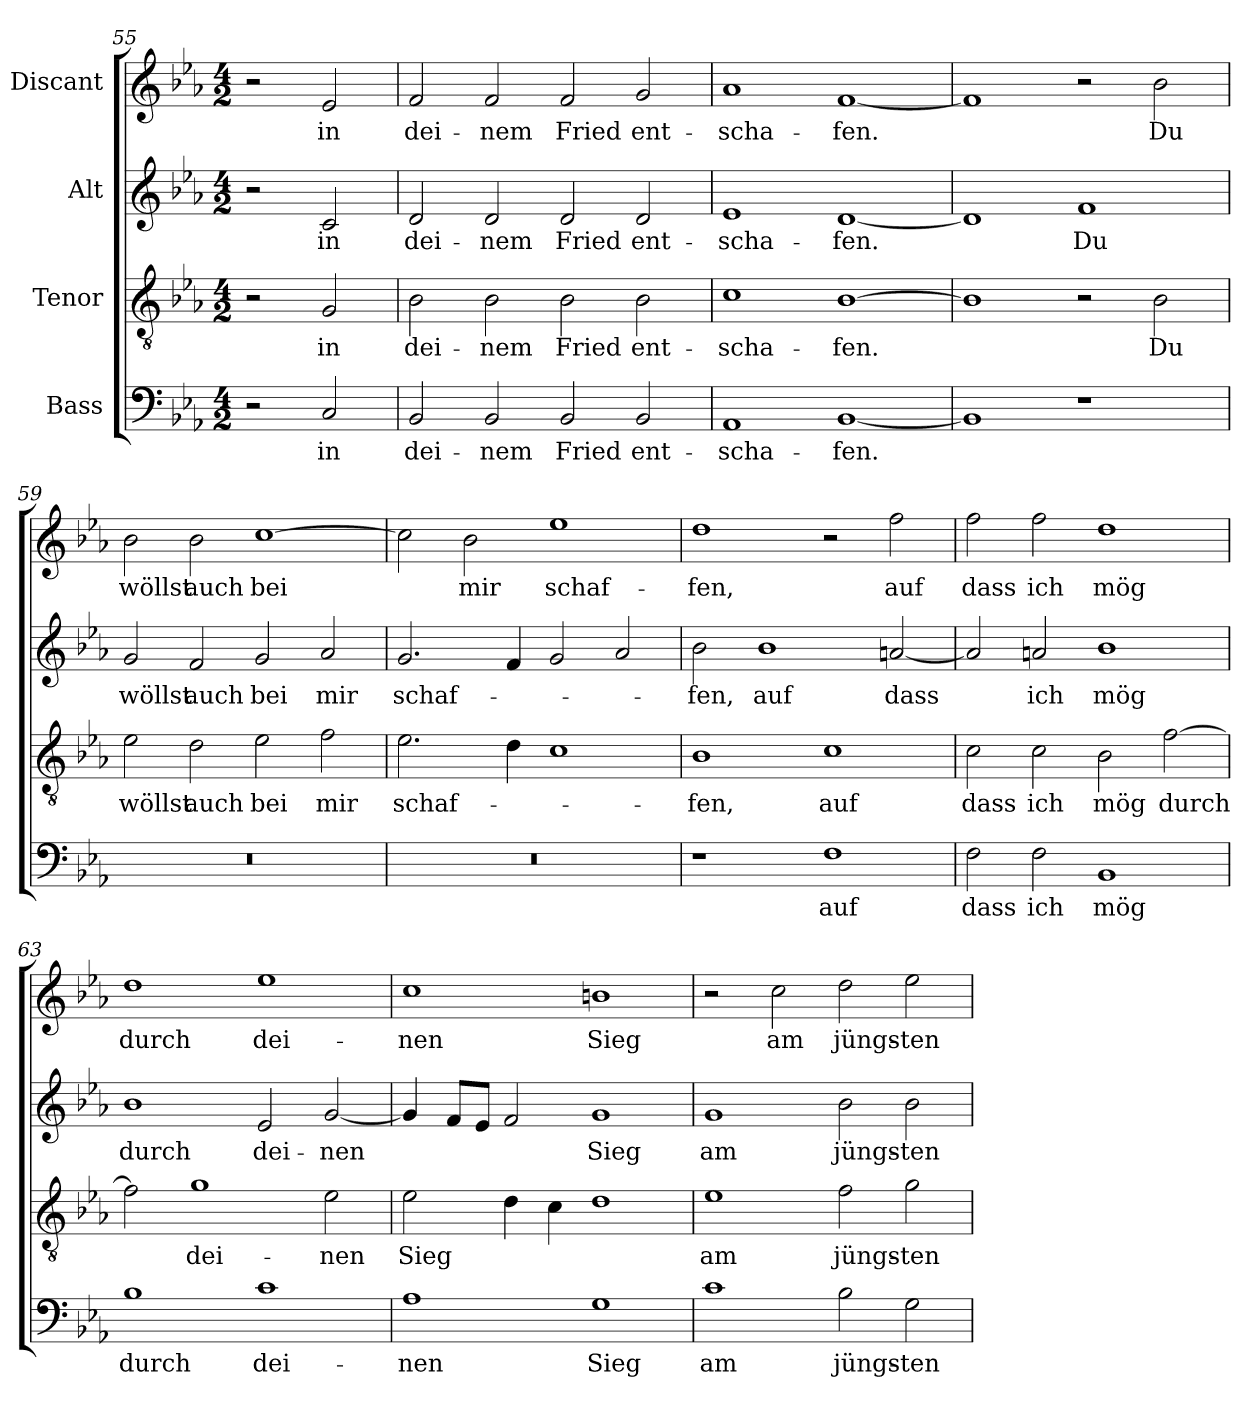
**kern	**text	**kern	**text	**kern	**text	**kern	**text
*part4	*part4	*part3	*part3	*part2	*part2	*part1	*part1
*staff4	*staff4	*staff3	*staff3	*staff2	*staff2	*staff1	*staff1
*I"Bass	*	*I"Tenor	*	*I"Alt	*	*I"Discant	*
!!LO:PB:g=z
*clefF4	*	*clefGv2	*	*clefG2	*	*clefG2	*
*k[b-e-a-]	*	*k[b-e-a-]	*	*k[b-e-a-]	*	*k[b-e-a-]	*
*M4/2	*	*M4/2	*	*M4/2	*	*M4/2	*
=55X1	=55X1	=55X1	=55X1	=55X1	=55X1	=55X1	=55X1
2r	.	2r	.	2r	.	2r	.
!	!LO:LY:b	!	!LO:LY:b	!	!LO:LY:b	!	!LO:LY:b
2C/	in	2G/	in	2c/	in	2e-/	in
=56	=56	=56	=56	=56	=56	=56	=56
!	!LO:LY:b	!	!LO:LY:b	!	!LO:LY:b	!	!LO:LY:b
2BB-/	dei-	2B-\	dei-	2d/	dei-	2f/	dei-
!	!LO:LY:b	!	!LO:LY:b	!	!LO:LY:b	!	!LO:LY:b
2BB-/	-nem	2B-\	-nem	2d/	-nem	2f/	-nem
!	!LO:LY:b	!	!LO:LY:b	!	!LO:LY:b	!	!LO:LY:b
2BB-/	Fried	2B-\	Fried	2d/	Fried	2f/	Fried
!	!LO:LY:b	!	!LO:LY:b	!	!LO:LY:b	!	!LO:LY:b
2BB-/	ent-	2B-\	ent-	2d/	ent-	2g/	ent-
=57	=57	=57	=57	=57	=57	=57	=57
!	!LO:LY:b	!	!LO:LY:b	!	!LO:LY:b	!	!LO:LY:b
1AA-	-scha-	1c	-scha-	1e-	-scha-	1a-	-scha-
!	!LO:LY:b	!	!LO:LY:b	!	!LO:LY:b	!	!LO:LY:b
[1BB-	-fen.	[1B-	-fen.	[1d	-fen.	[1f	-fen.
=58	=58	=58	=58	=58	=58	=58	=58
1BB-]	.	1B-]	.	1d]	.	1f]	.
!	!	!	!	!	!LO:LY:b	!	!
1r	.	2r	.	1f	Du	2r	.
!	!	!	!LO:LY:b	!	!	!	!LO:LY:b
.	.	2B-\	Du	.	.	2b-\	Du
=59	=59	=59	=59	=59	=59	=59	=59
!	!	!	!LO:LY:b	!	!LO:LY:b	!	!LO:LY:b
0r	.	2e-\	wöllst	2g/	wöllst	2b-\	wöllst
!	!	!	!LO:LY:b	!	!LO:LY:b	!	!LO:LY:b
.	.	2d\	auch	2f/	auch	2b-\	auch
!	!	!	!LO:LY:b	!	!LO:LY:b	!	!LO:LY:b
.	.	2e-\	bei	2g/	bei	[1cc	bei
!	!	!	!LO:LY:b	!	!LO:LY:b	!	!
.	.	2f\	mir	2a-/	mir	.	.
=60	=60	=60	=60	=60	=60	=60	=60
!	!	!	!LO:LY:b	!	!LO:LY:b	!	!
0r	.	2.e-\	schaf-	2.g/	schaf-	2cc\]	.
!	!	!	!	!	!	!	!LO:LY:b
.	.	.	.	.	.	2b-\	mir
.	.	4d\	.	4f/	.	.	.
!	!	!	!	!	!	!	!LO:LY:b
.	.	1c	.	2g/	.	1ee-	schaf-
.	.	.	.	2a-/	.	.	.
!!LO:LB:g=z
=61	=61	=61	=61	=61	=61	=61	=61
!	!	!	!LO:LY:b	!	!LO:LY:b	!	!LO:LY:b
1r	.	1B-	-fen,	2b-\	-fen,	1dd	-fen,
!	!	!	!	!	!LO:LY:b	!	!
.	.	.	.	1b-	auf	.	.
!	!LO:LY:b	!	!LO:LY:b	!	!	!	!
1F	auf	1c	auf	.	.	2r	.
!	!	!	!	!	!LO:LY:b	!	!LO:LY:b
.	.	.	.	[2an/	dass	2ff\	auf
=62	=62	=62	=62	=62	=62	=62	=62
!	!LO:LY:b	!	!LO:LY:b	!	!	!	!LO:LY:b
2F\	dass	2c\	dass	2a/]	.	2ff\	dass
!	!LO:LY:b	!	!LO:LY:b	!	!LO:LY:b	!	!LO:LY:b
2F\	ich	2c\	ich	2an/	ich	2ff\	ich
!	!LO:LY:b	!	!LO:LY:b	!	!LO:LY:b	!	!LO:LY:b
1BB-	mög	2B-\	mög	1b-	mög	1dd	mög
!	!	!	!LO:LY:b	!	!	!	!
.	.	[2f\	durch	.	.	.	.
=63	=63	=63	=63	=63	=63	=63	=63
!	!LO:LY:b	!	!	!	!LO:LY:b	!	!LO:LY:b
1B-	durch	2f\]	.	1b-	durch	1dd	durch
!	!	!	!LO:LY:b	!	!	!	!
.	.	1g	dei-	.	.	.	.
!	!LO:LY:b	!	!	!	!LO:LY:b	!	!LO:LY:b
1c	dei-	.	.	2e-/	dei-	1ee-	dei-
!	!	!	!LO:LY:b	!	!LO:LY:b	!	!
.	.	2e-\	-nen	[2g/	-nen	.	.
=64	=64	=64	=64	=64	=64	=64	=64
!	!LO:LY:b	!	!LO:LY:b	!	!	!	!LO:LY:b
1A-	-nen	2e-\	Sieg	4g/]	.	1cc	-nen
.	.	.	.	8f/L	.	.	.
.	.	.	.	8e-/J	.	.	.
.	.	4d\	.	2f/	.	.	.
.	.	4c\	.	.	.	.	.
!	!LO:LY:b	!	!	!	!LO:LY:b	!	!LO:LY:b
1G	Sieg	1d	.	1g	Sieg	1bn	Sieg
=65	=65	=65	=65	=65	=65	=65	=65
!	!LO:LY:b	!	!LO:LY:b	!	!LO:LY:b	!	!
1c	am	1e-	am	1g	am	2r	.
!	!	!	!	!	!	!	!LO:LY:b
.	.	.	.	.	.	2cc\	am
!	!LO:LY:b	!	!LO:LY:b	!	!LO:LY:b	!	!LO:LY:b
2B-\	jüngs-	2f\	jüngs-	2b-\	jüngs-	2dd\	jüngs-
!	!LO:LY:b	!	!LO:LY:b	!	!LO:LY:b	!	!LO:LY:b
2G\	-ten	2g\	-ten	2b-\	-ten	2ee-\	-ten
=	=	=	=	=	=	=	=
*-	*-	*-	*-	*-	*-	*-	*-
